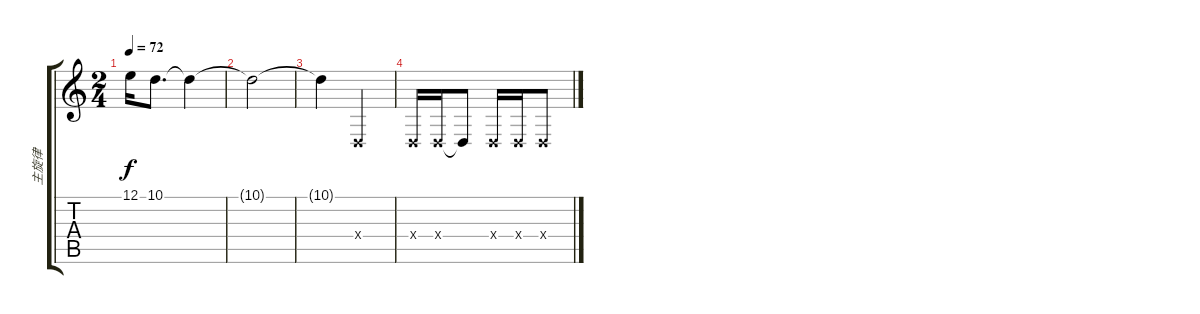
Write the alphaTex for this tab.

\track ("主旋律" "主旋律") {instrument harmonica}
\staff {score tabs}
\tuning (E4 B3 G3 D3 A2 E2) {hide}
\ts (2 4)
\tempo 72
\clef g2
\ks c
12.1.16{dy f} 10.1.8{d} 10.1{t}.4 |
10.1{t}.2 |
10.1{t}.4 0.4{x}.4 |
0.4{x}.16 0.4{x}.16 0.4{t}.8 0.4{x}.16 0.4{x}.16 0.4{x}.8
